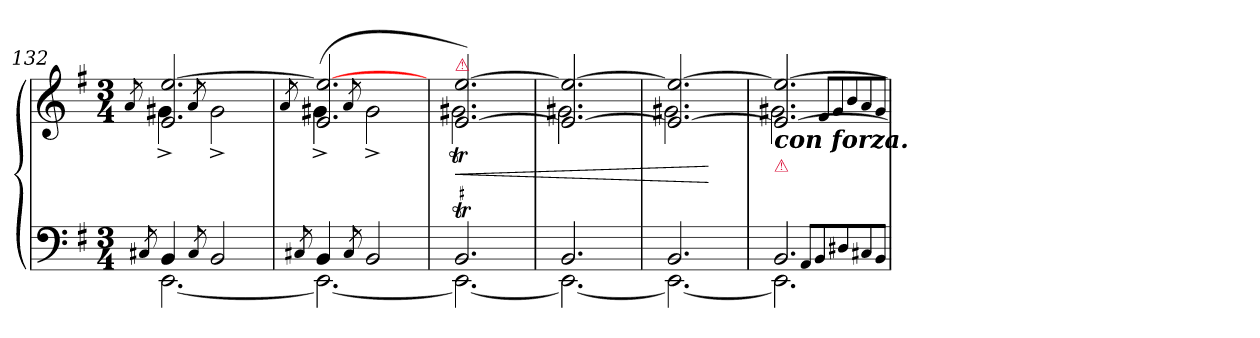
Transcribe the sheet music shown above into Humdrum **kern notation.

**kern	**kern	**dynam
*part1	*part1	*part1
*staff2	*staff1	*staff1/2
*clefF4	*clefG2	*
*k[f#]	*k[f#]	*
*M3/4	*M3/4	*
=132	=132	=132
8qC#X/	8qa/	.
*^	*^	*
4BB	2.EE_	2.e 2.ee_	4g#X^	.
8qC#/	.	.	8qa/	.
2BB	.	.	2g#^	.
=133	=133	=133	=133	=133
8qC#X/	.	8qa/	.	.
4BB	2.EE_	2.e 2.ee_	(>4g#X^	.
8qC#/	.	.	8qa/	.
2BB	.	.	2g#^	.
=134	=134	=134	=134	=134
!	!	!LO:TX:a:color=crimson:t=⚠	!	!
!LO:TR:acc=#	!	!	!	!
2.BBT	2.EE_	[<2.e [2.ee)	2.g#Xt	<
=135	=135	=135	=135	=135
2.BB	2.EE_	2.e_< 2.ee_	2.g#X	.
=136	=136	=136	=136	=136
2.BB	2.EE_	2.e_< 2.ee_	2.g#X	.
*v	*v	*	*	*
*	*v	*v	*
.	.	[
=137	=137	=137
*^	*^	*
!	!	!LO:TX:b:Bi:t=con forza.	!	!
!	!	!LO:TX:b:color=crimson:t=⚠	!	!
2.BBTTT	2.EE]	2.e_ 2.ee_	2.g#XTTT	.
*	*	*v	*v	*
.	8qqAA/L	8qqf#/L	.
.	8qqBB/	8qqg#/	.
.	8qqD#X/	8qqb/	.
.	8qqC#X/	8qqa/	.
.	8qqBB/J	8qqg#/J	.
*v	*v	*	*
=	=	=
*-	*-	*-
